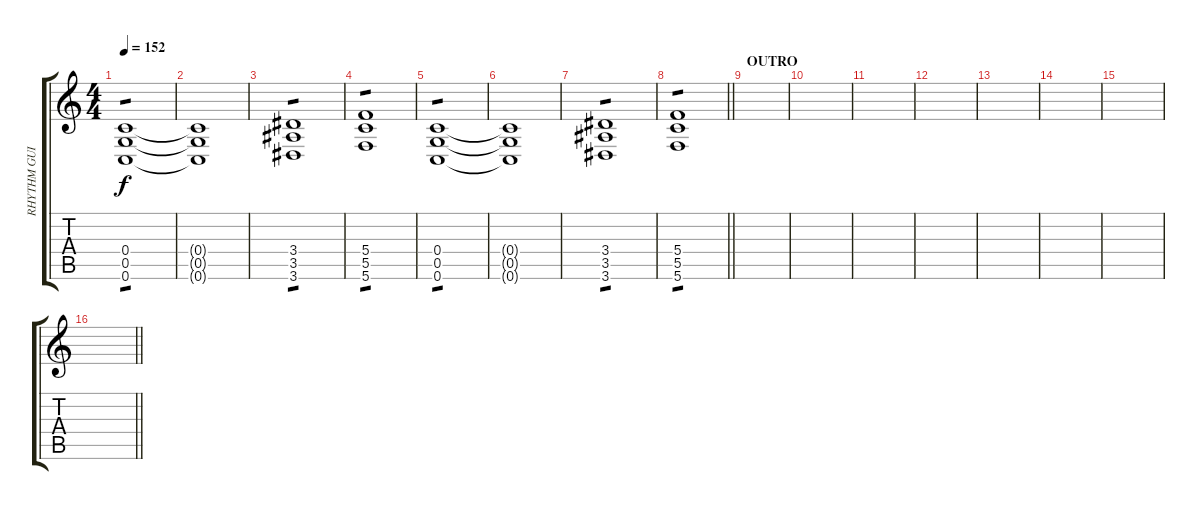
\track ("RHYTHM GUITAR" "RHYTHM GUI") {instrument electricguitarjazz}
\staff {score tabs}
\tuning (D4 A3 F3 C3 G2 C2) {hide}
\ts (4 4)
\tempo 152
\clef g2
\ks c
(0.4 0.5 0.6).1{tp 1 dy f} |
(0.4{t} 0.5{t} 0.6{t}).1 |
(3.4 3.5 3.6).1{tp 1} |
(5.4 5.5 5.6).1{tp 1} |
(0.4 0.5 0.6).1{tp 1} |
(0.4{t} 0.5{t} 0.6{t}).1 |
(3.4 3.5 3.6).1{tp 1} |
\barLineRight lightlight
(5.4 5.5 5.6).1{tp 1} |
\section ("" "OUTRO")
|
|
|
|
|
|
|
\barLineRight lightlight
